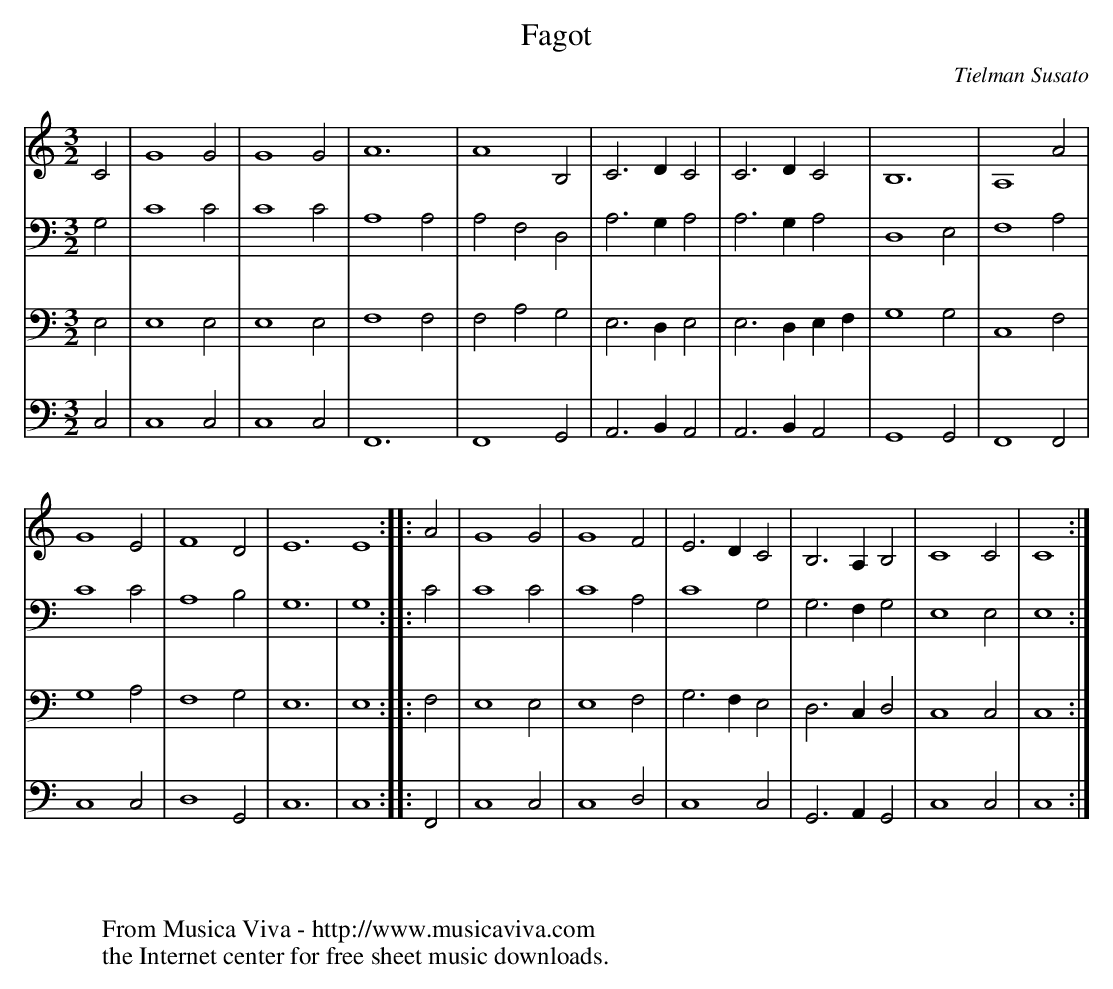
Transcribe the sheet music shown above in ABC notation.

X:1
T:Fagot
C:Tielman Susato
M:3/2
L:1/2
K:C
V:1
C|G2G|G2G|A3|A2B,|C>DC|C>DC|B,3|A,2A|
V:2
G,|C2C|C2C|A,2A,|A,F,D,|A,>G,A,|A,>G,A,|D,2E,|F,2A,|
V:3
E,|E,2E,|E,2E,|F,2F,|F,A,G,|E,>D,E,|E,>D, E,/F,/|G,2G,|C,2F,|
V:4
C,|C,2C,|C,2C,|F,,3|F,,2G,,|A,,>B,,A,,|A,,>B,,A,,|G,,2G,,|F,,2F,,|
V:1
G2E|F2D|E3E2::A|G2G|G2F|E>DC|B,>A,B,|C2C|C2:|
V:2
C2C|A,2B,|G,3|G,2::C|C2C|C2A,|C2G,|G,>F,G,|E,2E,|E,2:|
V:3
G,2A,|F,2G,|E,3|E,2::F,|E,2E,|E,2F,|G,>F,E,|D,>C,D,|C,2C,|C,2:|
V:4
C,2C,|D,2G,,|C,3|C,2::F,,|C,2C,|C,2D,|C,2C,|G,,>A,,G,,|C,2C,|C,2:|
W:
W:
W:  From Musica Viva - http://www.musicaviva.com
W:  the Internet center for free sheet music downloads.
